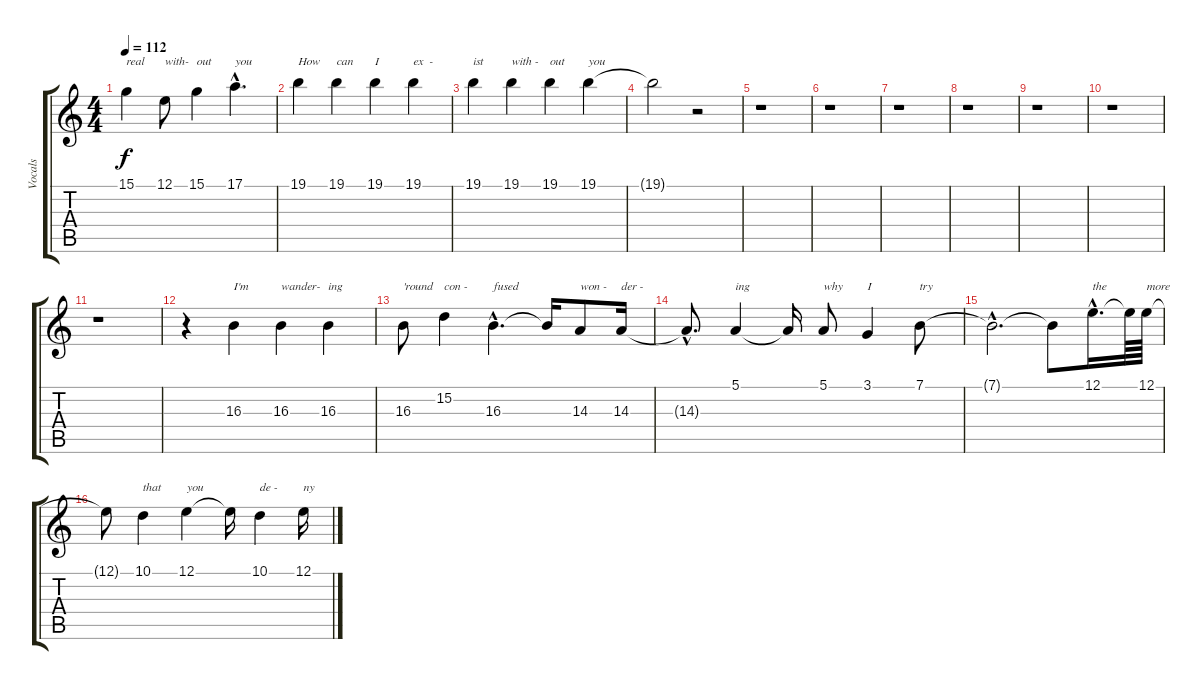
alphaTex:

\track ("Vocals" "Vocals") {instrument stringensemble1}
\staff {score tabs}
\tuning (E4 B3 G3 D3 A2 E2) {hide}
\ts (4 4)
\tempo 112
\clef g2
\ks c
15.1.4{txt "real" dy f} 12.1.8{txt "with-"} 15.1.4{txt "out"} 17.1{hac}.4{d txt "you"} |
19.1.4{txt "How"} 19.1.4{txt "can"} 19.1.4{txt "I"} 19.1.4{txt "ex  -"} |
19.1.4{txt "ist"} 19.1.4{txt "with -"} 19.1.4{txt "out"} 19.1.4{txt "you"} |
19.1{t}.2 r.2 |
r.1 |
r.1 |
r.1 |
r.1 |
r.1 |
r.1 |
r.1 |
r.4 16.3.4{txt "I'm"} 16.3.4{txt "wander-"} 16.3.4{txt "ing"} |
16.3.8{txt "'round"} 15.2.4{txt "con -"} 16.3{hac}.4{d txt "fused"} 16.3{t}.16 14.3.8{txt "won -"} 14.3.16{txt "der -"} |
14.3{hac t}.8{d} 5.1.4{txt "ing"} 5.1{t}.16 5.1.8{txt "why"} 3.1.4{txt "I"} 7.1.8{txt "try"} |
7.1{hac t}.2{d} 7.1{t}.8 12.1{hac}.16{d txt "the"} 12.1{t}.64 12.1.64{txt "more"} |
12.1{t}.8 10.1.4{txt "that"} 12.1.4{txt "you"} 12.1{t}.16 10.1.4{txt "de -"} 12.1.16{txt "ny"}
